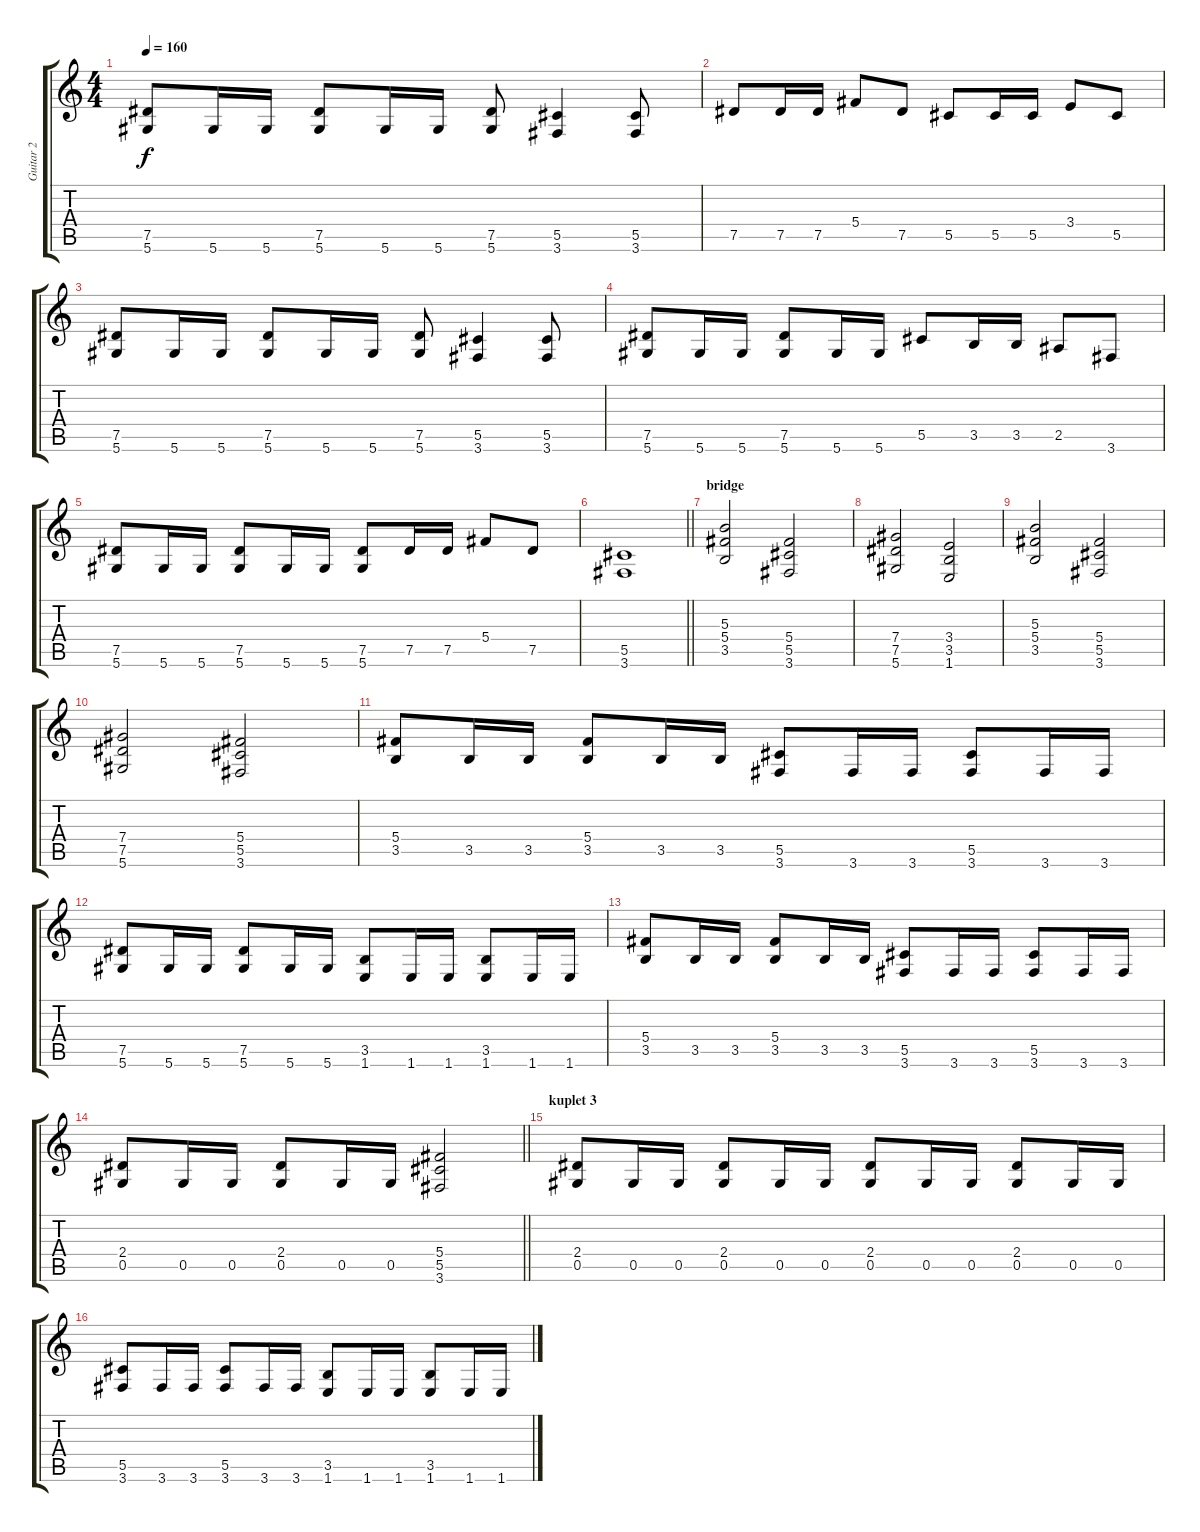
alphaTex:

\track ("Guitar 2" "Guitar 2") {instrument overdrivenguitar}
\staff {score tabs}
\tuning (Eb4 Bb3 Gb3 Db3 Ab2 Eb2) {hide}
\ts (4 4)
\tempo 160
\clef g2
\ks c
(7.5 5.6).8{dy f} 5.6.16 5.6.16 (7.5 5.6).8 5.6.16 5.6.16 (7.5 5.6).8 (5.5 3.6).4 (5.5 3.6).8 |
7.5.8 7.5.16 7.5.16 5.4.8 7.5.8 5.5.8 5.5.16 5.5.16 3.4.8 5.5.8 |
(7.5 5.6).8 5.6.16 5.6.16 (7.5 5.6).8 5.6.16 5.6.16 (7.5 5.6).8 (5.5 3.6).4 (5.5 3.6).8 |
(7.5 5.6).8 5.6.16 5.6.16 (7.5 5.6).8 5.6.16 5.6.16 5.5.8 3.5.16 3.5.16 2.5.8 3.6.8 |
(7.5 5.6).8 5.6.16 5.6.16 (7.5 5.6).8 5.6.16 5.6.16 (7.5 5.6).8 7.5.16 7.5.16 5.4.8 7.5.8 |
\barLineRight lightlight
(5.5 3.6).1 |
\section ("" "bridge")
(5.3 5.4 3.5).2 (5.4 5.5 3.6).2 |
(7.4 7.5 5.6).2 (3.4 3.5 1.6).2 |
(5.3 5.4 3.5).2 (5.4 5.5 3.6).2 |
(7.4 7.5 5.6).2 (5.4 5.5 3.6).2 |
(5.4 3.5).8 3.5.16 3.5.16 (5.4 3.5).8 3.5.16 3.5.16 (5.5 3.6).8 3.6.16 3.6.16 (5.5 3.6).8 3.6.16 3.6.16 |
(7.5 5.6).8 5.6.16 5.6.16 (7.5 5.6).8 5.6.16 5.6.16 (3.5 1.6).8 1.6.16 1.6.16 (3.5 1.6).8 1.6.16 1.6.16 |
(5.4 3.5).8 3.5.16 3.5.16 (5.4 3.5).8 3.5.16 3.5.16 (5.5 3.6).8 3.6.16 3.6.16 (5.5 3.6).8 3.6.16 3.6.16 |
\barLineRight lightlight
(2.4 0.5).8 0.5.16 0.5.16 (2.4 0.5).8 0.5.16 0.5.16 (5.4 5.5 3.6).2 |
\section ("" "kuplet 3")
(2.4 0.5).8 0.5.16 0.5.16 (2.4 0.5).8 0.5.16 0.5.16 (2.4 0.5).8 0.5.16 0.5.16 (2.4 0.5).8 0.5.16 0.5.16 |
(5.5 3.6).8 3.6.16 3.6.16 (5.5 3.6).8 3.6.16 3.6.16 (3.5 1.6).8 1.6.16 1.6.16 (3.5 1.6).8 1.6.16 1.6.16
